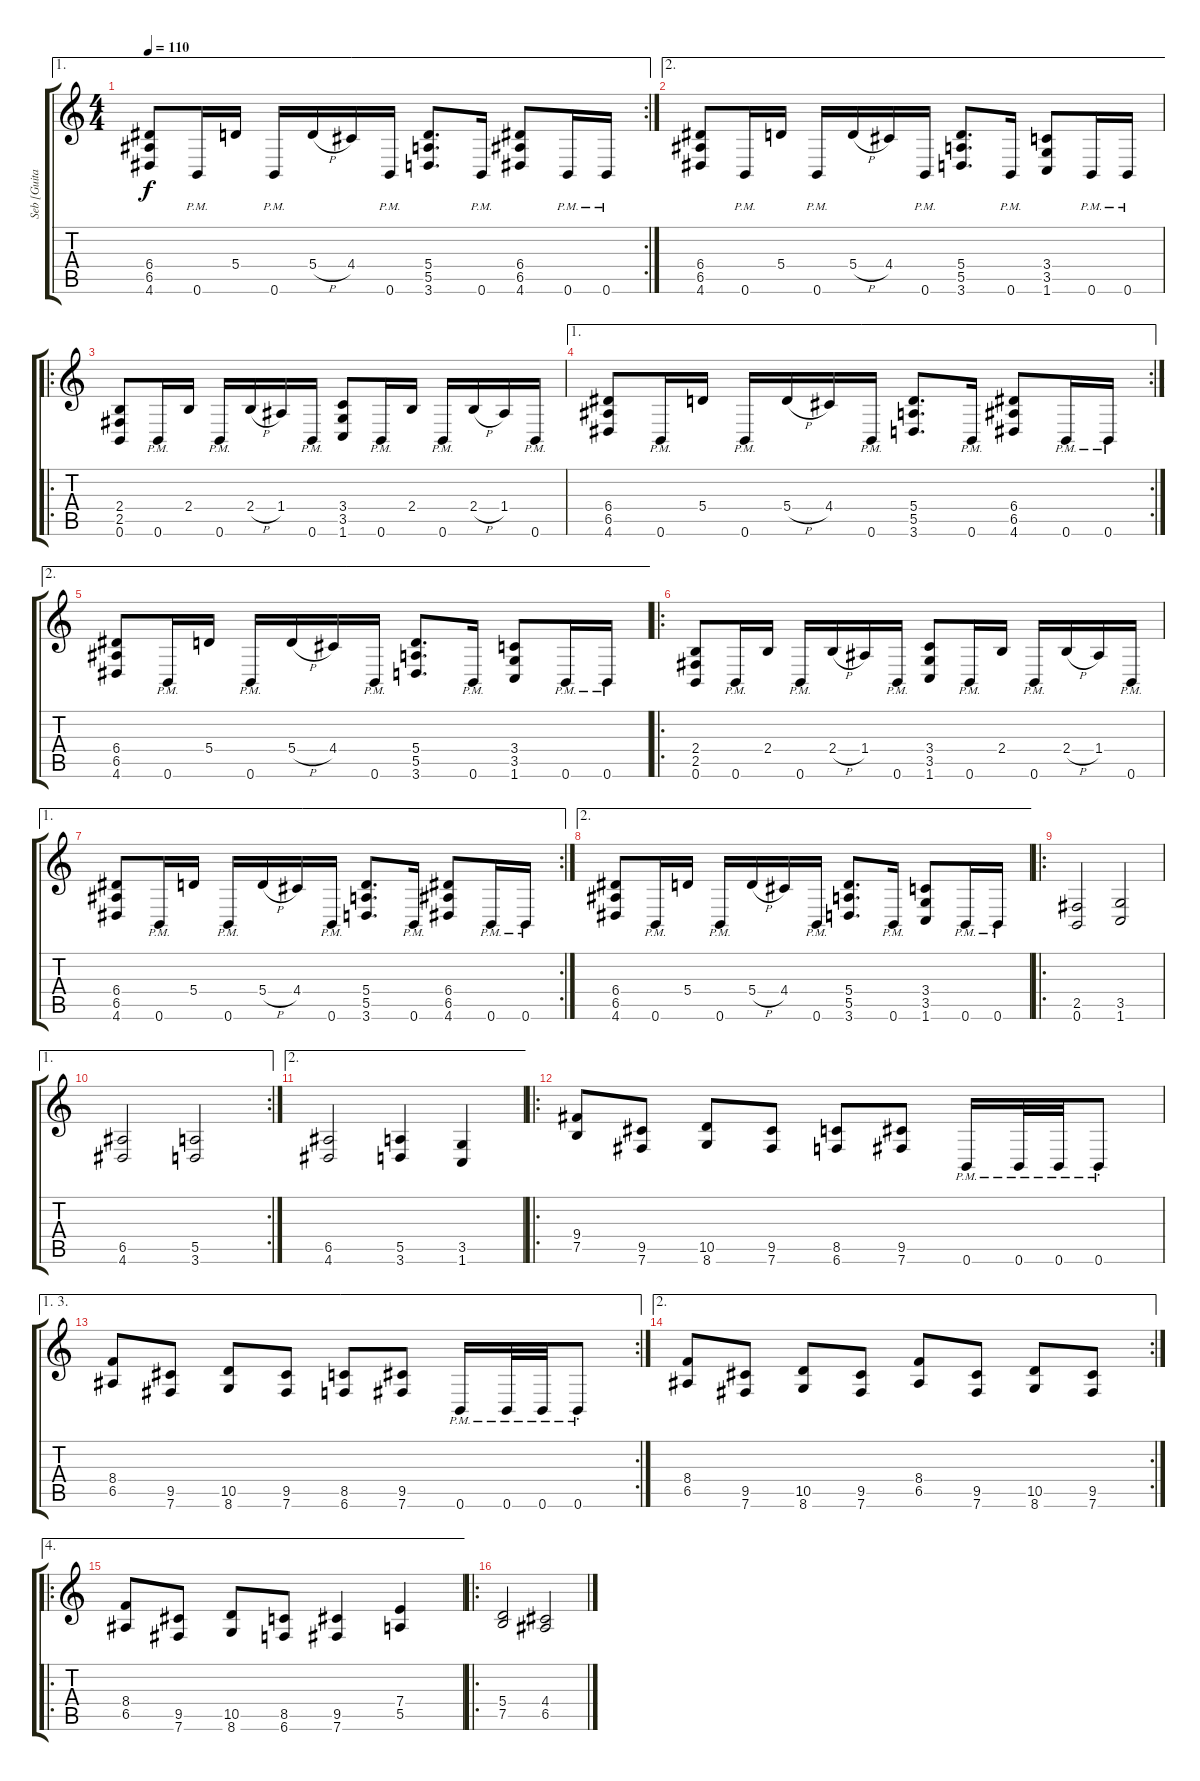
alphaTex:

\track ("Seb [Guitar Left]" "Seb [Guita") {instrument distortionguitar}
\staff {score tabs}
\tuning (B3 Gb3 D3 A2 E2 B1) {hide}
\ae 1
\rc 2
\ts (4 4)
\tempo 110
\clef g2
\ks c
(6.4 6.5 4.6).8{dy f} 0.6{pm}.16 5.4.16 0.6{pm}.16 5.4{h}.16 4.4.16 0.6{pm}.16 (5.4 5.5 3.6).8{d} 0.6{pm}.16 (6.4 6.5 4.6).8 0.6{pm}.16 0.6{pm}.16 |
\ae 2
(6.4 6.5 4.6).8 0.6{pm}.16 5.4.16 0.6{pm}.16 5.4{h}.16 4.4.16 0.6{pm}.16 (5.4 5.5 3.6).8{d} 0.6{pm}.16 (3.4 3.5 1.6).8 0.6{pm}.16 0.6{pm}.16 |
\ro
(2.4 2.5 0.6).8 0.6{pm}.16 2.4.16 0.6{pm}.16 2.4{h}.16 1.4.16 0.6{pm}.16 (3.4 3.5 1.6).8 0.6{pm}.16 2.4.16 0.6{pm}.16 2.4{h}.16 1.4.16 0.6{pm}.16 |
\ae 1
\rc 2
(6.4 6.5 4.6).8 0.6{pm}.16 5.4.16 0.6{pm}.16 5.4{h}.16 4.4.16 0.6{pm}.16 (5.4 5.5 3.6).8{d} 0.6{pm}.16 (6.4 6.5 4.6).8 0.6{pm}.16 0.6{pm}.16 |
\ae 2
(6.4 6.5 4.6).8 0.6{pm}.16 5.4.16 0.6{pm}.16 5.4{h}.16 4.4.16 0.6{pm}.16 (5.4 5.5 3.6).8{d} 0.6{pm}.16 (3.4 3.5 1.6).8 0.6{pm}.16 0.6{pm}.16 |
\ro
(2.4 2.5 0.6).8 0.6{pm}.16 2.4.16 0.6{pm}.16 2.4{h}.16 1.4.16 0.6{pm}.16 (3.4 3.5 1.6).8 0.6{pm}.16 2.4.16 0.6{pm}.16 2.4{h}.16 1.4.16 0.6{pm}.16 |
\ae 1
\rc 2
(6.4 6.5 4.6).8 0.6{pm}.16 5.4.16 0.6{pm}.16 5.4{h}.16 4.4.16 0.6{pm}.16 (5.4 5.5 3.6).8{d} 0.6{pm}.16 (6.4 6.5 4.6).8 0.6{pm}.16 0.6{pm}.16 |
\ae 2
(6.4 6.5 4.6).8 0.6{pm}.16 5.4.16 0.6{pm}.16 5.4{h}.16 4.4.16 0.6{pm}.16 (5.4 5.5 3.6).8{d} 0.6{pm}.16 (3.4 3.5 1.6).8 0.6{pm}.16 0.6{pm}.16 |
\ro
(2.5 0.6).2 (3.5 1.6).2 |
\ae 1
\rc 2
(6.5 4.6).2 (5.5 3.6).2 |
\ae 2
(6.5 4.6).2 (5.5 3.6).4 (3.5 1.6).4 |
\ro
(9.4 7.5).8 (9.5 7.6).8 (10.5 8.6).8 (9.5 7.6).8 (8.5 6.6).8 (9.5 7.6).8 0.6{pm}.16 0.6{pm}.32 0.6{pm}.32 0.6{pm st}.8 |
\ae (1 3)
\rc 2
(8.4 6.5).8 (9.5 7.6).8 (10.5 8.6).8 (9.5 7.6).8 (8.5 6.6).8 (9.5 7.6).8 0.6{pm}.16 0.6{pm}.32 0.6{pm}.32 0.6{pm st}.8 |
\ae 2
\rc 2
(8.4 6.5).8 (9.5 7.6).8 (10.5 8.6).8 (9.5 7.6).8 (8.4 6.5).8 (9.5 7.6).8 (10.5 8.6).8 (9.5 7.6).8 |
\ae 4
\ro
(8.4 6.5).8 (9.5 7.6).8 (10.5 8.6).8 (8.5 6.6).8 (9.5 7.6).4 (7.4 5.5).4 |
\ro
(5.4 7.5).2 (4.4 6.5).2
